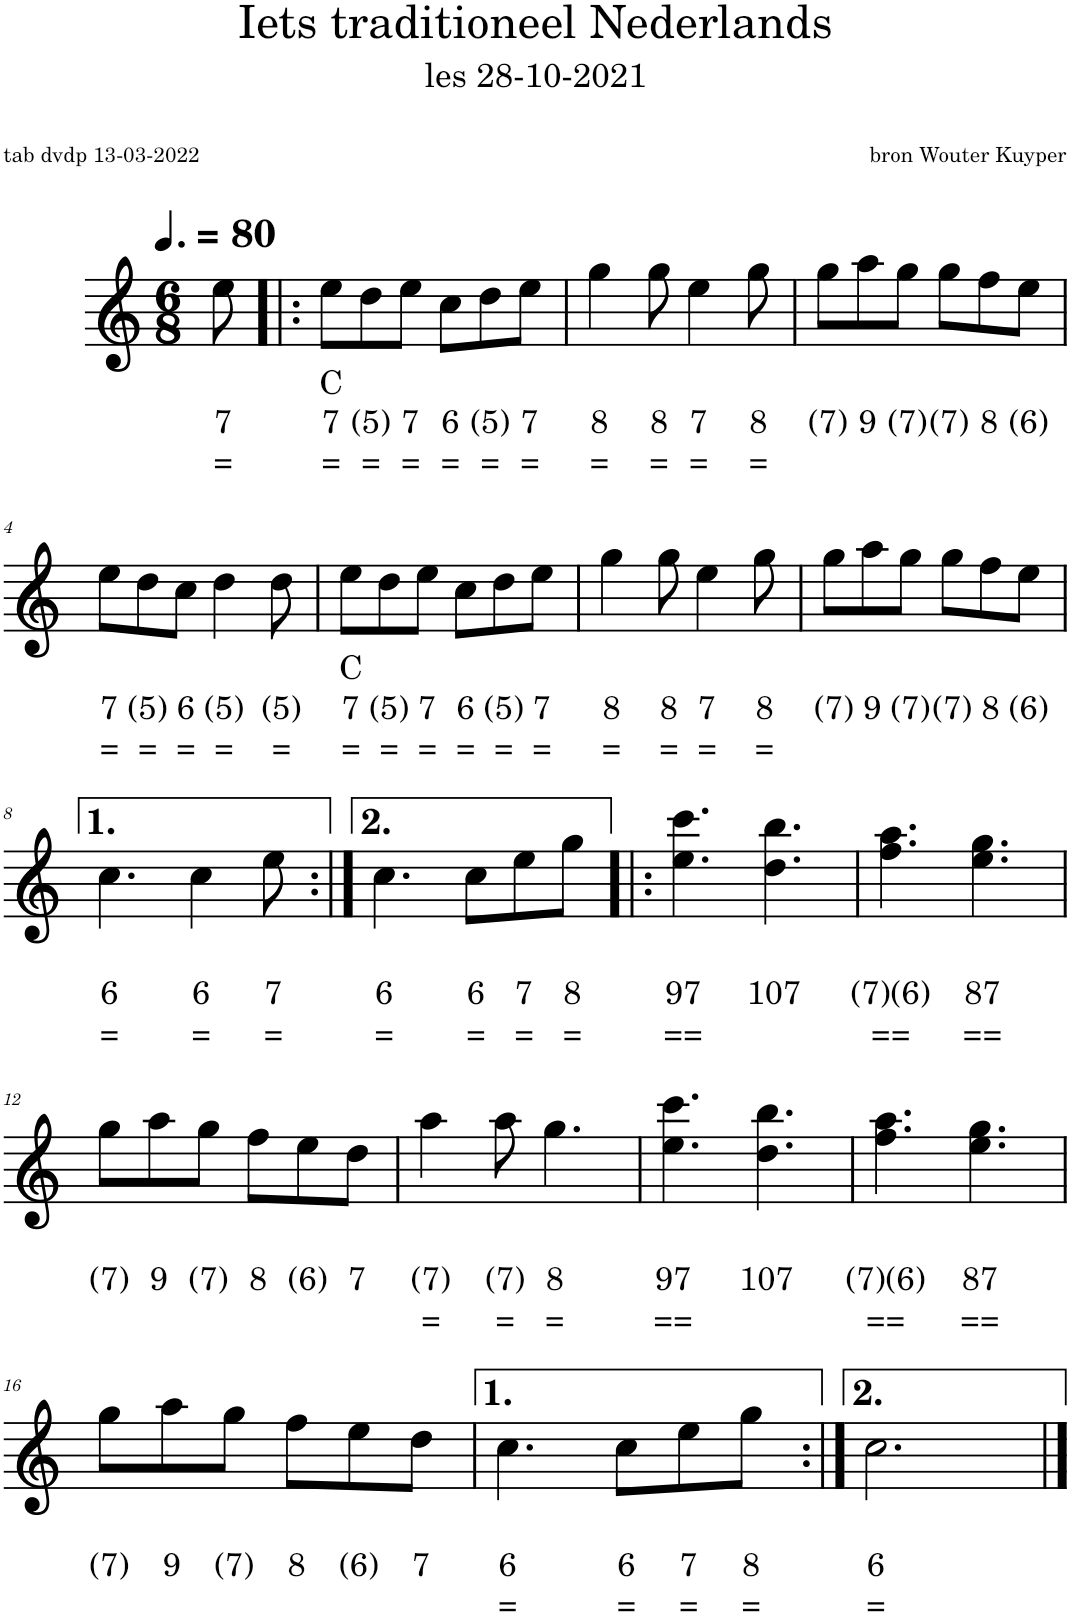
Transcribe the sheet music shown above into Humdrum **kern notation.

**kern	**text	**text	**text
*part1	*part1	*part1	*part1
*staff1	*staff1	*staff1	*staff1
*I"Piano	*	*	*
*I'Pno.	*	*	*
*clefG2	*	*	*
*k[]	*	*	*
*M6/8	*	*	*
*MM120	*	*	*
=	=	=	=
!	!	!LO:LY:b	!LO:LY:b
8ee\	.	7	=
=1!|:	=1!|:	=1!|:	=1!|:
!	!LO:LY:b	!LO:LY:b	!LO:LY:b
8ee\L	C	7	=
!	!	!LO:LY:b	!LO:LY:b
8dd\	.	(5)	=
!	!	!LO:LY:b	!LO:LY:b
8ee\J	.	7	=
!	!	!LO:LY:b	!LO:LY:b
8cc\L	.	6	=
!	!	!LO:LY:b	!LO:LY:b
8dd\	.	(5)	=
!	!	!LO:LY:b	!LO:LY:b
8ee\J	.	7	=
=2	=2	=2	=2
!	!	!LO:LY:b	!LO:LY:b
4gg\	.	8	=
!	!	!LO:LY:b	!LO:LY:b
8gg\	.	8	=
!	!	!LO:LY:b	!LO:LY:b
4ee\	.	7	=
!	!	!LO:LY:b	!LO:LY:b
8gg\	.	8	=
=3	=3	=3	=3
!	!	!LO:LY:b	!
8gg\L	.	(7)	.
!	!	!LO:LY:b	!
8aa\	.	9	.
!	!	!LO:LY:b	!
8gg\J	.	(7)	.
!	!	!LO:LY:b	!
8gg\L	.	(7)	.
!	!	!LO:LY:b	!
8ff\	.	8	.
!	!	!LO:LY:b	!
8ee\J	.	(6)	.
!!LO:LB:g=z
=4	=4	=4	=4
!	!	!LO:LY:b	!LO:LY:b
8ee\L	.	7	=
!	!	!LO:LY:b	!LO:LY:b
8dd\	.	(5)	=
!	!	!LO:LY:b	!LO:LY:b
8cc\J	.	6	=
!	!	!LO:LY:b	!LO:LY:b
4dd\	.	(5)	=
!	!	!LO:LY:b	!LO:LY:b
8dd\	.	(5)	=
=5	=5	=5	=5
!	!LO:LY:b	!LO:LY:b	!LO:LY:b
8ee\L	C	7	=
!	!	!LO:LY:b	!LO:LY:b
8dd\	.	(5)	=
!	!	!LO:LY:b	!LO:LY:b
8ee\J	.	7	=
!	!	!LO:LY:b	!LO:LY:b
8cc\L	.	6	=
!	!	!LO:LY:b	!LO:LY:b
8dd\	.	(5)	=
!	!	!LO:LY:b	!LO:LY:b
8ee\J	.	7	=
=6	=6	=6	=6
!	!	!LO:LY:b	!LO:LY:b
4gg\	.	8	=
!	!	!LO:LY:b	!LO:LY:b
8gg\	.	8	=
!	!	!LO:LY:b	!LO:LY:b
4ee\	.	7	=
!	!	!LO:LY:b	!LO:LY:b
8gg\	.	8	=
=7	=7	=7	=7
!	!	!LO:LY:b	!
8gg\L	.	(7)	.
!	!	!LO:LY:b	!
8aa\	.	9	.
!	!	!LO:LY:b	!
8gg\J	.	(7)	.
!	!	!LO:LY:b	!
8gg\L	.	(7)	.
!	!	!LO:LY:b	!
8ff\	.	8	.
!	!	!LO:LY:b	!
8ee\J	.	(6)	.
!!LO:LB:g=z
=8	=8	=8	=8
!	!	!LO:LY:b	!LO:LY:b
4.cc\	.	6	=
!	!	!LO:LY:b	!LO:LY:b
4cc\	.	6	=
!	!	!LO:LY:b	!LO:LY:b
8ee\	.	7	=
=9:|!	=9:|!	=9:|!	=9:|!
!	!	!LO:LY:b	!LO:LY:b
4.cc\	.	6	=
!	!	!LO:LY:b	!LO:LY:b
8cc\L	.	6	=
!	!	!LO:LY:b	!LO:LY:b
8ee\	.	7	=
!	!	!LO:LY:b	!LO:LY:b
8gg\J	.	8	=
=10!|:	=10!|:	=10!|:	=10!|:
!	!	!LO:LY:b	!LO:LY:b
4.ee\ 4.ccc\	.	97	==
!	!	!LO:LY:b	!
4.dd\ 4.bb\	.	107	.
=11	=11	=11	=11
!	!	!LO:LY:b	!LO:LY:b
4.ff\ 4.aa\	.	(7)(6)	==
!	!	!LO:LY:b	!LO:LY:b
4.ee\ 4.gg\	.	87	==
!!LO:LB:g=z
=12	=12	=12	=12
!	!	!LO:LY:b	!
8gg\L	.	(7)	.
!	!	!LO:LY:b	!
8aa\	.	9	.
!	!	!LO:LY:b	!
8gg\J	.	(7)	.
!	!	!LO:LY:b	!
8ff\L	.	8	.
!	!	!LO:LY:b	!
8ee\	.	(6)	.
!	!	!LO:LY:b	!
8dd\J	.	7	.
=13	=13	=13	=13
!	!	!LO:LY:b	!LO:LY:b
4aa\	.	(7)	=
!	!	!LO:LY:b	!LO:LY:b
8aa\	.	(7)	=
!	!	!LO:LY:b	!LO:LY:b
4.gg\	.	8	=
=14	=14	=14	=14
!	!	!LO:LY:b	!LO:LY:b
4.ee\ 4.ccc\	.	97	==
!	!	!LO:LY:b	!
4.dd\ 4.bb\	.	107	.
=15	=15	=15	=15
!	!	!LO:LY:b	!LO:LY:b
4.ff\ 4.aa\	.	(7)(6)	==
!	!	!LO:LY:b	!LO:LY:b
4.ee\ 4.gg\	.	87	==
!!LO:LB:g=z
=16	=16	=16	=16
!	!	!LO:LY:b	!
8gg\L	.	(7)	.
!	!	!LO:LY:b	!
8aa\	.	9	.
!	!	!LO:LY:b	!
8gg\J	.	(7)	.
!	!	!LO:LY:b	!
8ff\L	.	8	.
!	!	!LO:LY:b	!
8ee\	.	(6)	.
!	!	!LO:LY:b	!
8dd\J	.	7	.
=17	=17	=17	=17
!	!	!LO:LY:b	!LO:LY:b
4.cc\	.	6	=
!	!	!LO:LY:b	!LO:LY:b
8cc\L	.	6	=
!	!	!LO:LY:b	!LO:LY:b
8ee\	.	7	=
!	!	!LO:LY:b	!LO:LY:b
8gg\J	.	8	=
=18:|!	=18:|!	=18:|!	=18:|!
!	!	!LO:LY:b	!LO:LY:b
2.cc\	.	6	=
==	==	==	==
*-	*-	*-	*-
